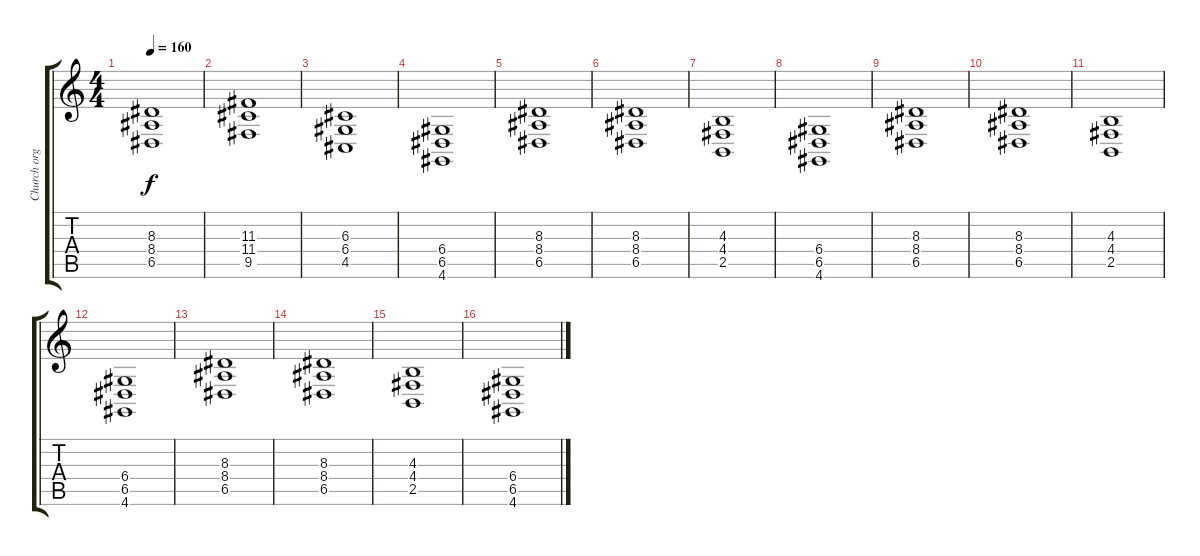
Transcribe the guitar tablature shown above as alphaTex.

\track ("Church organ" "Church org") {instrument churchorgan}
\staff {score tabs}
\tuning (E4 B3 G3 D3 A2 E2) {hide}
\ts (4 4)
\tempo 160
\clef g2
\ks c
(8.3 8.4 6.5).1{dy f} |
(11.3 11.4 9.5).1 |
(6.3 6.4 4.5).1 |
(6.4 6.5 4.6).1 |
(8.3 8.4 6.5).1 |
(8.3 8.4 6.5).1 |
(4.3 4.4 2.5).1 |
(6.4 6.5 4.6).1 |
(8.3 8.4 6.5).1 |
(8.3 8.4 6.5).1 |
(4.3 4.4 2.5).1 |
(6.4 6.5 4.6).1 |
(8.3 8.4 6.5).1 |
(8.3 8.4 6.5).1 |
(4.3 4.4 2.5).1 |
(6.4 6.5 4.6).1
